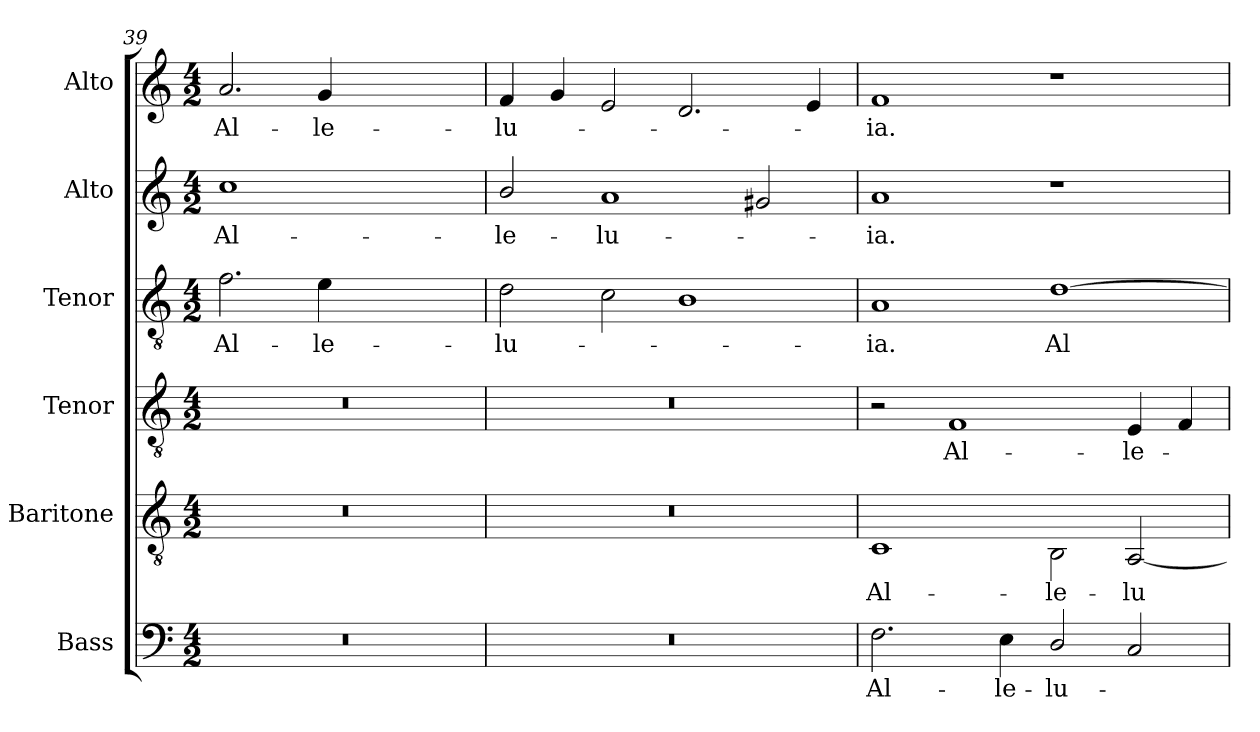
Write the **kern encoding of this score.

**kern	**text	**kern	**text	**kern	**text	**kern	**text	**kern	**text	**kern	**text
*part6	*part6	*part5	*part5	*part4	*part4	*part3	*part3	*part2	*part2	*part1	*part1
*staff6	*staff6	*staff5	*staff5	*staff4	*staff4	*staff3	*staff3	*staff2	*staff2	*staff1	*staff1
*I"Bass	*	*I"Baritone	*	*I"Tenor	*	*I"Tenor	*	*I"Alto	*	*I"Alto	*
*I'B.	*	*I'Bar.	*	*I'T.	*	*I'T.	*	*I'A.	*	*I'A.	*
*clefF4	*	*clefGv2	*	*clefGv2	*	*clefGv2	*	*clefG2	*	*clefG2	*
*	*	*	*	*ITrd7c12	*	*ITrd7c12	*	*	*	*	*
*k[]	*	*k[]	*	*k[]	*	*k[]	*	*k[]	*	*k[]	*
*C:	*	*C:	*	*C:	*	*C:	*	*C:	*	*C:	*
*M4/2	*	*M4/2	*	*M4/2	*	*M4/2	*	*M4/2	*	*M4/2	*
=39	=39	=39	=39	=39	=39	=39	=39	=39	=39	=39	=39
!	!	!	!	!	!	!	!LO:LY:b:color=#000000	!	!	!	!
!	!	!	!	!	!	!	!	!	!LO:LY:b:color=#000000	!	!
!	!	!	!	!	!	!	!	!	!	!	!LO:LY:b:color=#000000
0r	.	0r	.	0r	.	2.Fi\	Al-	1cci	Al-	2.ai/	Al-
!	!	!	!	!	!	!	!LO:LY:b:color=#000000	!	!	!	!
!	!	!	!	!	!	!	!	!	!	!	!LO:LY:b:color=#000000
.	.	.	.	.	.	4Ei\	-le-	.	.	4gi/	-le-
.	.	.	.	.	.	1ryy	.	1ryy	.	1ryy	.
!!LO:LB:g=z
=40	=40	=40	=40	=40	=40	=40	=40	=40	=40	=40	=40
!LO:N:vis=1	!	!LO:N:vis=1	!	!LO:N:vis=1	!	!	!	!	!	!	!
!	!	!	!	!	!	!	!LO:LY:b:color=#000000	!	!	!	!
!	!	!	!	!	!	!	!	!	!LO:LY:b:color=#000000	!	!
!	!	!	!	!	!	!	!	!	!	!	!LO:LY:b:color=#000000
0r	.	0r	.	0r	.	2Di\	-lu-	2bi/	-le-	4fi/	-lu-
.	.	.	.	.	.	.	.	.	.	4gi/	.
!	!	!	!	!	!	!	!	!	!LO:LY:b:color=#000000	!	!
.	.	.	.	.	.	2Ci\	.	1ai	-lu-	2ei/	.
.	.	.	.	.	.	1BBi	.	.	.	2.di/	.
.	.	.	.	.	.	.	.	2g#Xi/	.	.	.
.	.	.	.	.	.	.	.	.	.	4ei/	.
=41	=41	=41	=41	=41	=41	=41	=41	=41	=41	=41	=41
!	!LO:LY:b:color=#000000	!	!	!	!	!	!	!	!	!	!
!	!	!	!LO:LY:b:color=#000000	!	!	!	!	!	!	!	!
!	!	!	!	!	!	!	!LO:LY:b:color=#000000	!	!	!	!
!	!	!	!	!	!	!	!	!	!LO:LY:b:color=#000000	!	!
!	!	!	!	!	!	!	!	!	!	!	!LO:LY:b:color=#000000
2.Fi\	Al-	1Ci	Al-	2r	.	1AAi	-ia.	1ai	-ia.	1fi	-ia.
!	!	!	!	!	!LO:LY:b:color=#000000	!	!	!	!	!	!
.	.	.	.	1FFi	Al-	.	.	.	.	.	.
!	!LO:LY:b:color=#000000	!	!	!	!	!	!	!	!	!	!
4Ei\	-le-	.	.	.	.	.	.	.	.	.	.
!	!LO:LY:b:color=#000000	!	!	!	!	!	!	!	!	!	!
!	!	!	!LO:LY:b:color=#000000	!	!	!	!	!	!	!	!
!	!	!	!	!	!	!	!LO:LY:b:color=#000000	!	!	!	!
2Di/	-lu-	2BBi\	-le-	.	.	[1Di	Al-	1r	.	1r	.
!	!	!	!LO:LY:b:color=#000000	!	!	!	!	!	!	!	!
!	!	!	!	!	!LO:LY:b:color=#000000	!	!	!	!	!	!
2Ci/	.	[2AAi/	-lu-	4EEi/	-le-	.	.	.	.	.	.
.	.	.	.	4FFi/	.	.	.	.	.	.	.
=	=	=	=	=	=	=	=	=	=	=	=
*-	*-	*-	*-	*-	*-	*-	*-	*-	*-	*-	*-
